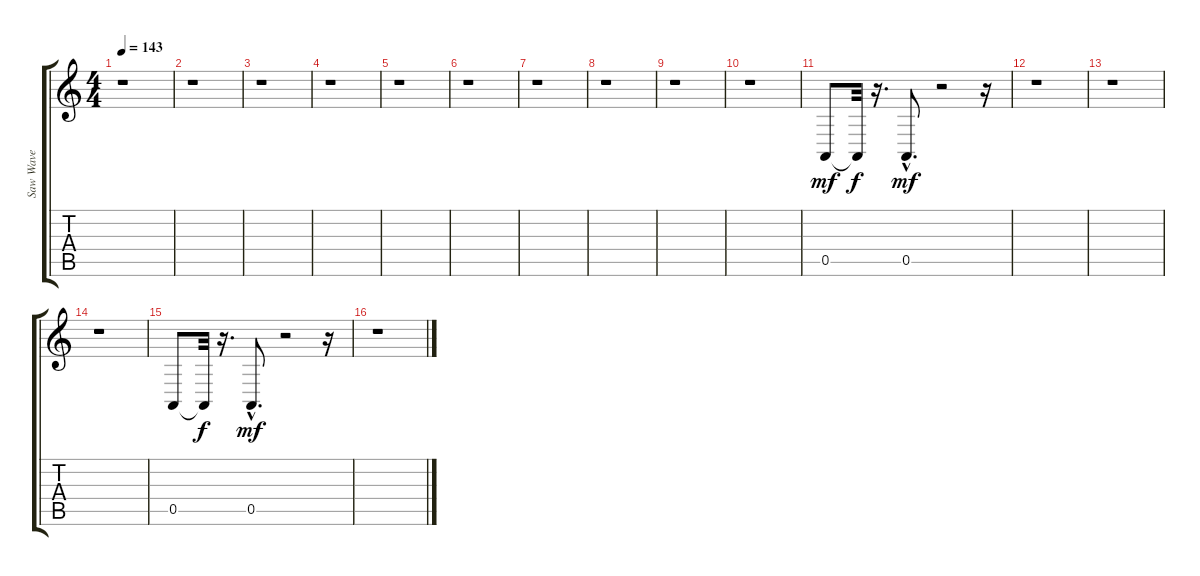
\track ("Saw Wave " "Saw Wave ") {instrument churchorgan}
\staff {score tabs}
\tuning (E4 B3 G3 D3 A2 E2) {hide}
\ts (4 4)
\tempo 143
\clef g2
\ks c
r.1{dy mf} |
r.1 |
r.1 |
r.1 |
r.1 |
r.1 |
r.1 |
r.1 |
r.1 |
r.1 |
0.5.8 0.5{t}.32{dy f} r.16{d} 0.5{hac}.8{d dy mf} r.2 r.16 |
r.1 |
r.1 |
r.1 |
0.5.8 0.5{t}.32{dy f} r.16{d} 0.5{hac}.8{d dy mf} r.2 r.16 |
r.1
